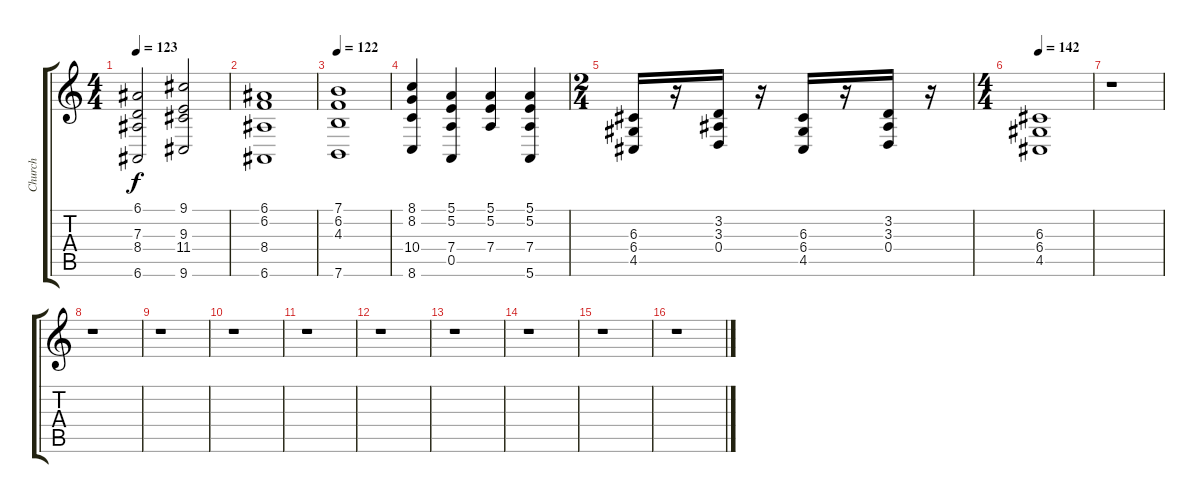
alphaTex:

\track ("Church" "Church") {instrument churchorgan}
\staff {score tabs}
\tuning (E4 B3 G3 D3 A2 E2) {hide}
\ts (4 4)
\tempo 123
\clef g2
\ks c
(6.1 7.3 8.4 6.6).2{dy f} (9.1 9.3 11.4 9.6).2 |
(6.1 6.2 8.4 6.6).1 |
\tempo 122
(7.1 6.2 4.3 7.6).1 |
(8.1 8.2 10.4 8.6).4 (5.1 5.2 7.4 0.5).4 (5.1 5.2 7.4).4 (5.1 5.2 7.4 5.6).4 |
\ts (2 4)
(6.3 6.4 4.5).16 r.16 (3.2 3.3 0.4).16 r.16 (6.3 6.4 4.5).16 r.16 (3.2 3.3 0.4).16 r.16 |
\ts (4 4)
\tempo 142
(6.3 6.4 4.5).1 |
r.1 |
r.1 |
r.1 |
r.1 |
r.1 |
r.1 |
r.1 |
r.1 |
r.1 |
r.1
